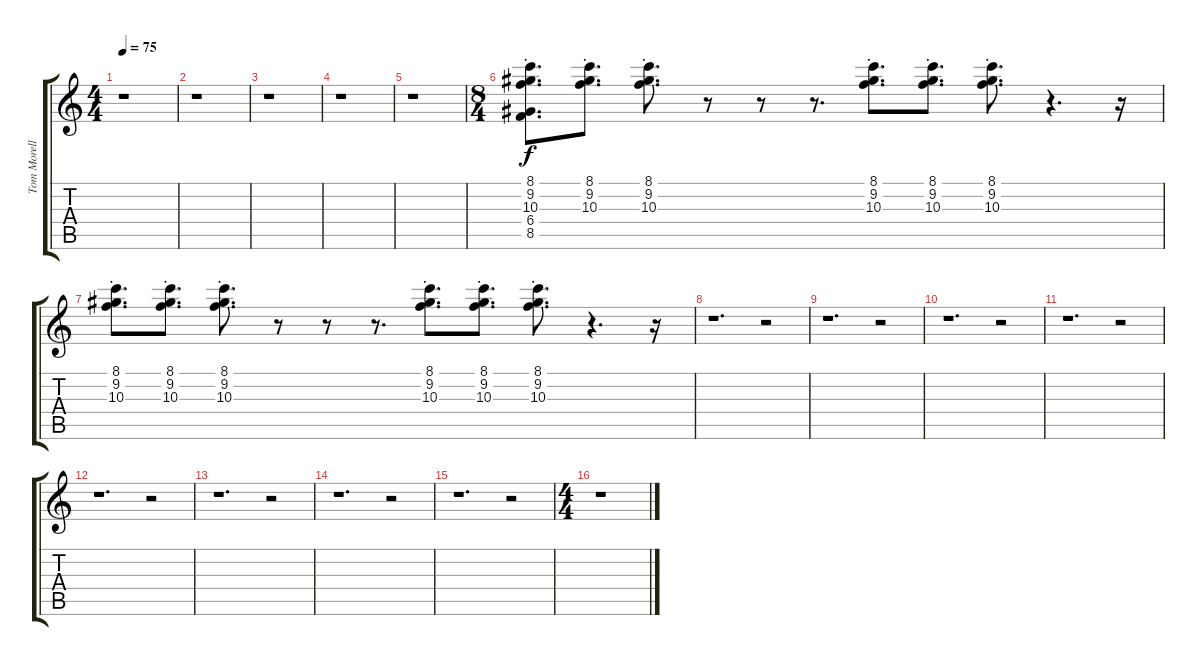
\track ("Tom Morello " "Tom Morell") {instrument distortionguitar}
\staff {score tabs}
\tuning (E4 B3 G3 D3 A2 E2) {hide}
\ts (4 4)
\tempo 75
\clef g2
\ks c
r.1{dy f} |
r.1 |
r.1 |
r.1 |
r.1 |
\ts (8 4)
(8.1{st} 9.2{st} 10.3{st} 6.4{st} 8.5{st}).8{d} (8.1{st} 9.2{st} 10.3{st}).8{d} (8.1{st} 9.2{st} 10.3{st}).8{d} r.8 r.8 r.8{d} (8.1{st} 9.2{st} 10.3{st}).8{d} (8.1{st} 9.2{st} 10.3{st}).8{d} (8.1{st} 9.2{st} 10.3{st}).8{d} r.4{d} r.16 |
(8.1{st} 9.2{st} 10.3{st}).8{d} (8.1{st} 9.2{st} 10.3{st}).8{d} (8.1{st} 9.2{st} 10.3{st}).8{d} r.8 r.8 r.8{d} (8.1{st} 9.2{st} 10.3{st}).8{d} (8.1{st} 9.2{st} 10.3{st}).8{d} (8.1{st} 9.2{st} 10.3{st}).8{d} r.4{d} r.16 |
r.1{d} r.2 |
r.1{d} r.2 |
r.1{d} r.2 |
r.1{d} r.2 |
r.1{d} r.2 |
r.1{d} r.2 |
r.1{d} r.2 |
r.1{d} r.2 |
\ts (4 4)
r.1
